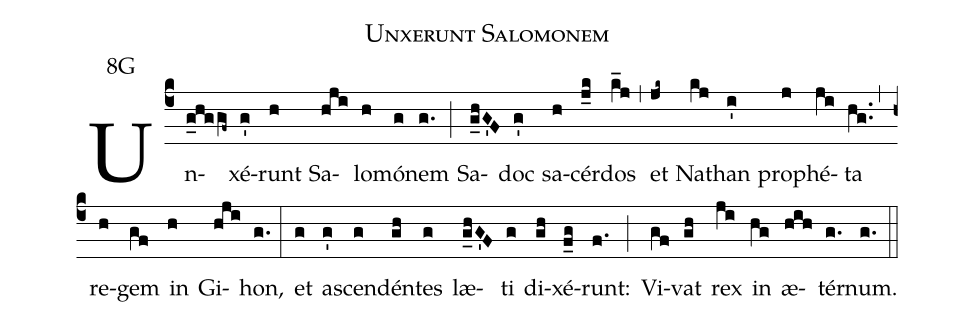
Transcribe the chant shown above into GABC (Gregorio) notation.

name:Unxerunt Salomonem;
office-part:Antiphona;
mode:8;
annotation:8G;
%%
(c4) Un(g_hggf~)xé(g')runt(h) Sa(hji)lo(h)mó(g)nem(g.) (;) Sa(g_hG'F)doc(g') sa(h)cér(j_k)dos(k_j) (,) et(jk~) Na(kj)than(i') pro(j)phé(ji)ta(hg..) (,) re(h)gem(gf) in(h) Gi(hji)hon,(g.) (:) et(g) a(g')scen(g)dén(gh)tes(g) læ(g_hG'F)ti(g) di(gh)xé(f_g)runt:(f.) (;) Vi(gf)vat(gh) rex(ji) in(hg) æ(hih)tér(g.)num.(g.) (::)
